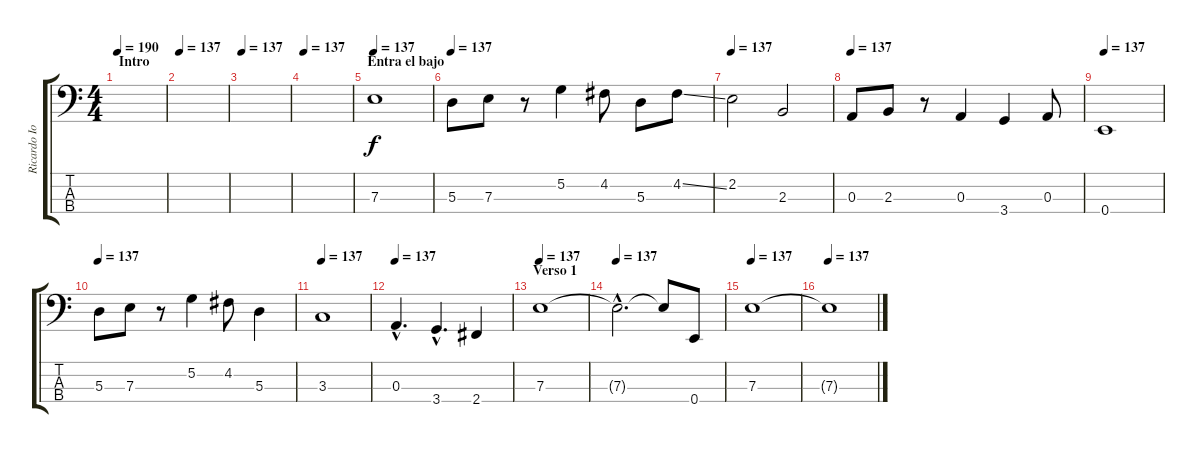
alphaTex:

\track ("Ricardo Iorio (bajo)" "Ricardo Io") {instrument electricbassfinger}
\staff {score tabs}
\tuning (G2 D2 A1 E1) {hide}
\ts (4 4)
\section ("" "Intro")
\tempo 190
\tempo 137
\tempo 190
\clef f4
\ks c
|
\tempo 137
|
\tempo 137
|
\tempo 137
|
\section ("" "Entra el bajo")
\tempo 137
7.3.1 |
\tempo 137
5.3.8 7.3.8 r.8 5.2.4 4.2.8 5.3.8 4.2{ss}.8 |
\tempo 137
2.2.2 2.3.2 |
\tempo 137
0.3.8 2.3.8 r.8 0.3.4 3.4.4 0.3.8 |
\tempo 137
0.4.1 |
\tempo 137
5.3.8 7.3.8 r.8 5.2.4 4.2.8 5.3.4 |
\tempo 137
3.3.1 |
\tempo 137
0.3{hac}.4{d} 3.4{hac}.4{d} 2.4.4 |
\section ("" "Verso 1")
\tempo 137
7.3.1 |
\tempo 137
7.3{hac t}.2{d} 7.3{t}.8 0.4.8 |
\tempo 137
7.3.1 |
\tempo 137
7.3{t}.1
